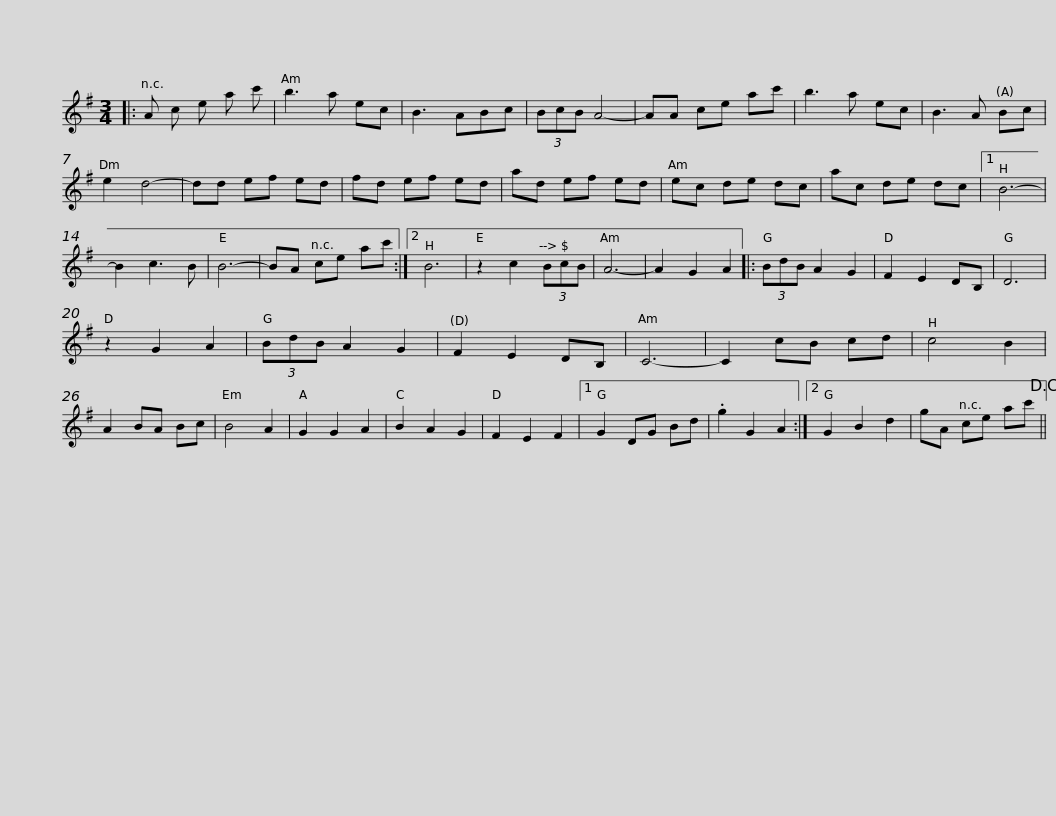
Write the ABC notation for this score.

X:1
L:1/8
M:3/4
I:linebreak $
K:G
V:1 treble
V:1
|: A c e a c' | b3 a ec | B3 ABc | (3BcB A4- | AA ce ac' | %5
 b3 a ec | B3 A Bc | e2 d4- |$ dd ef ed | fd ef ed | %10
 ad ef ed | ec de dc | ac de dc |1 B6- | B2 c3 B | %15
 B6- | BA ce ac' :|2$ B6 | z2 c2 (3BcB | A6- | %20
 A2 G2 A2 |: (3BdB A2 G2 | F2 E2 DB, | D6 | z2 G2 A2 | %25
 (3BdB A2 G2 | F2 E2 DB, | C6- |$ C2 cB cd | c4 B2 | %30
 A2 BA Bc | B4 A2 | G2 G2 A2 | B2 A2 G2 | F2 E2 F2 |1 %35
 G2 DG Bd | .g2 G2 A2 :|2 G2 B2 d2 | gA ce ac'!D.C.! || %39
